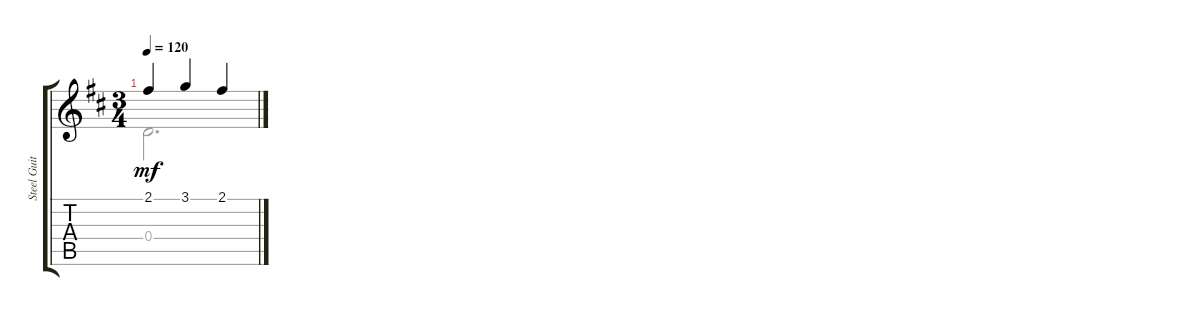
\track ("Steel Guitar" "Steel Guit") {instrument acousticguitarsteel}
\staff {score tabs}
\tuning (E4 B3 G3 D3 A2 E2) {hide}
\voice
\ts (3 4)
\tempo 120
\clef g2
\ks d
2.1.4{dy mf instrument acousticguitarsteel} 3.1.4 2.1.4 |
|
|
|
|
\voice
\clef g2
\ottava regular
\simile none
\ks d
0.4.2{d dy mf} |
|
|
|
|
